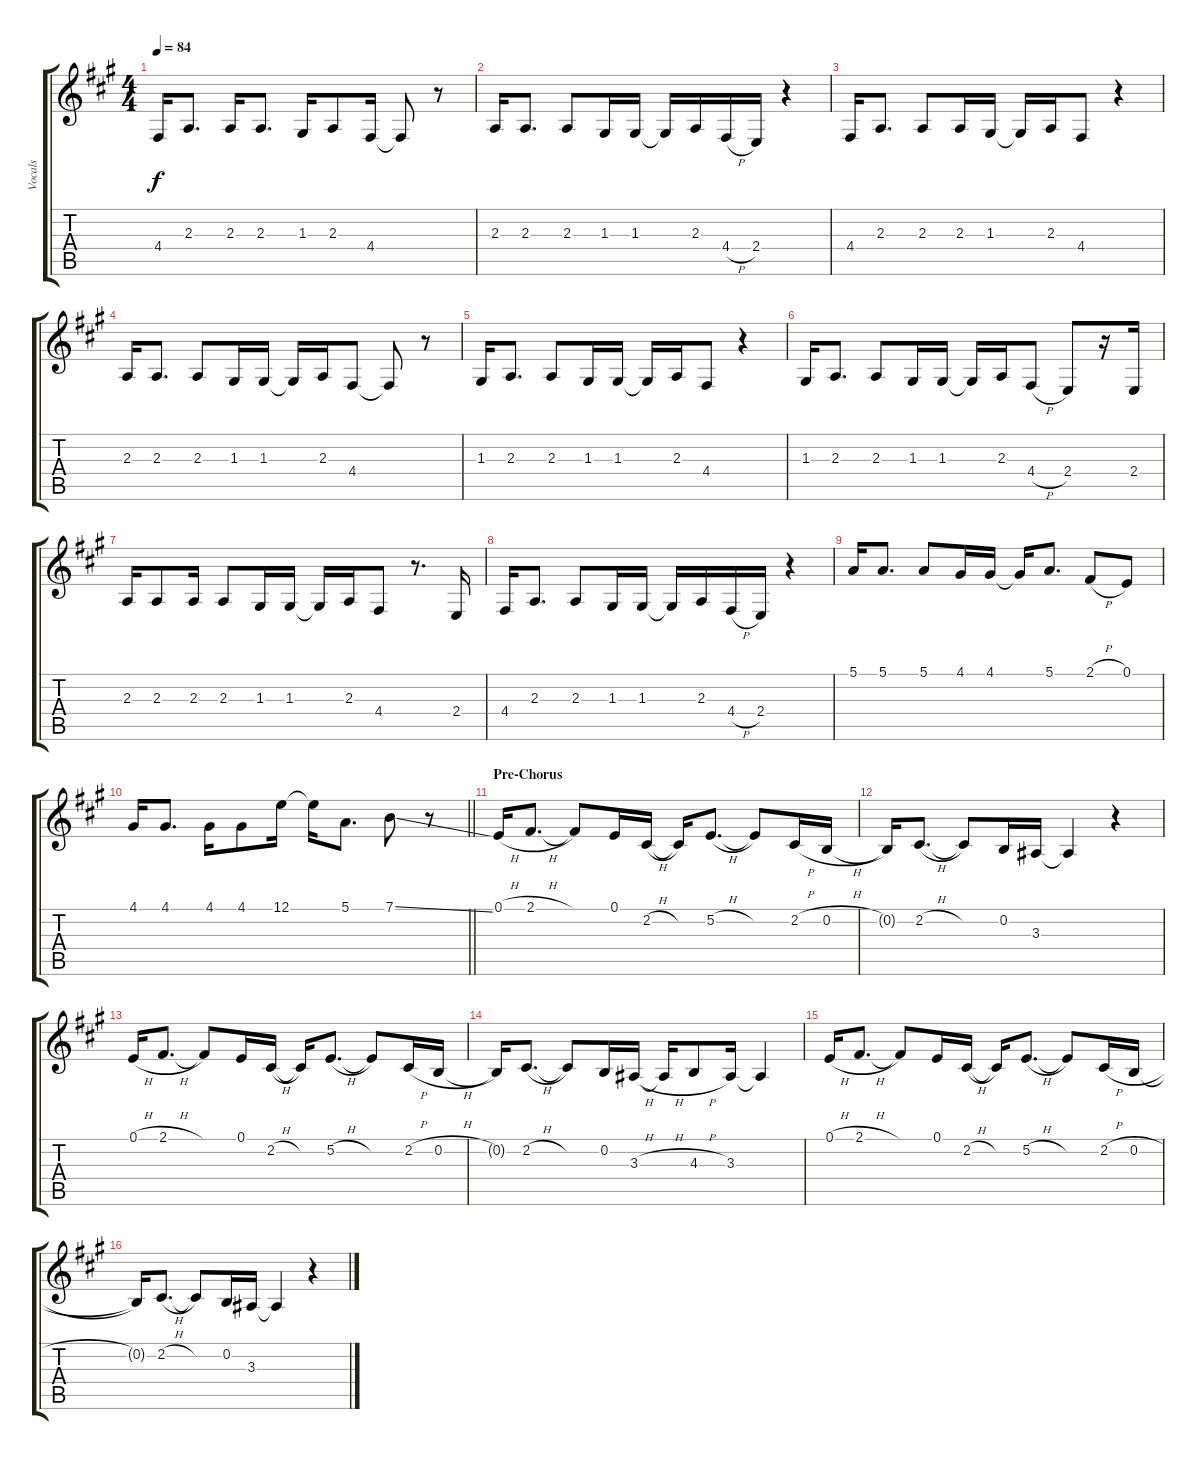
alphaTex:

\track ("Vocals" "Vocals") {instrument stringensemble1}
\staff {score tabs}
\tuning (E4 B3 G3 D3 A2 E2) {hide}
\ts (4 4)
\tempo 84
\clef g2
\ks a
4.4.16{dy f} 2.3.8{d} 2.3.16 2.3.8{d} 1.3.16 2.3.8 4.4.16 4.4{t}.8 r.8 |
2.3.16 2.3.8{d} 2.3.8 1.3.16 1.3.16 1.3{t}.16 2.3.16 4.4{h}.16 2.4.16 r.4 |
4.4.16 2.3.8{d} 2.3.8 2.3.16 1.3.16 1.3{t}.16 2.3.16 4.4.8 r.4 |
2.3.16 2.3.8{d} 2.3.8 1.3.16 1.3.16 1.3{t}.16 2.3.16 4.4.8 4.4{t}.8 r.8 |
1.3.16 2.3.8{d} 2.3.8 1.3.16 1.3.16 1.3{t}.16 2.3.16 4.4.8 r.4 |
1.3.16 2.3.8{d} 2.3.8 1.3.16 1.3.16 1.3{t}.16 2.3.16 4.4{h}.8 2.4.8 r.16 2.4.16 |
2.3.16 2.3.8 2.3.16 2.3.8 1.3.16 1.3.16 1.3{t}.16 2.3.16 4.4.8 r.8{d} 2.4.16 |
4.4.16 2.3.8{d} 2.3.8 1.3.16 1.3.16 1.3{t}.16 2.3.16 4.4{h}.16 2.4.16 r.4 |
5.1.16 5.1.8{d} 5.1.8 4.1.16 4.1.16 4.1{t}.16 5.1.8{d} 2.1{h}.8 0.1.8 |
\barLineRight lightlight
4.1.16 4.1.8{d} 4.1.16 4.1.8 12.1.16 12.1{t}.16 5.1.8{d} 7.1{ss}.8 r.8 |
\section ("" "Pre-Chorus")
0.1{h}.16 2.1{h}.8{d} 2.1{t}.8 0.1.16 2.2{h}.16 2.2{t}.16 5.2{h}.8{d} 5.2{t}.8 2.2{h}.16 0.2{h}.16 |
0.2{t}.16 2.2{h}.8{d} 2.2{t}.8 0.2.16 3.3.16 3.3{t}.4 r.4 |
0.1{h}.16 2.1{h}.8{d} 2.1{t}.8 0.1.16 2.2{h}.16 2.2{t}.16 5.2{h}.8{d} 5.2{t}.8 2.2{h}.16 0.2{h}.16 |
0.2{t}.16 2.2{h}.8{d} 2.2{t}.8 0.2.16 3.3{h}.16 3.3{h t}.16 4.3{h}.8 3.3.16 3.3{t}.4 |
0.1{h}.16 2.1{h}.8{d} 2.1{t}.8 0.1.16 2.2{h}.16 2.2{t}.16 5.2{h}.8{d} 5.2{t}.8 2.2{h}.16 0.2{h}.16 |
0.2{t}.16 2.2{h}.8{d} 2.2{t}.8 0.2.16 3.3.16 3.3{t}.4 r.4
